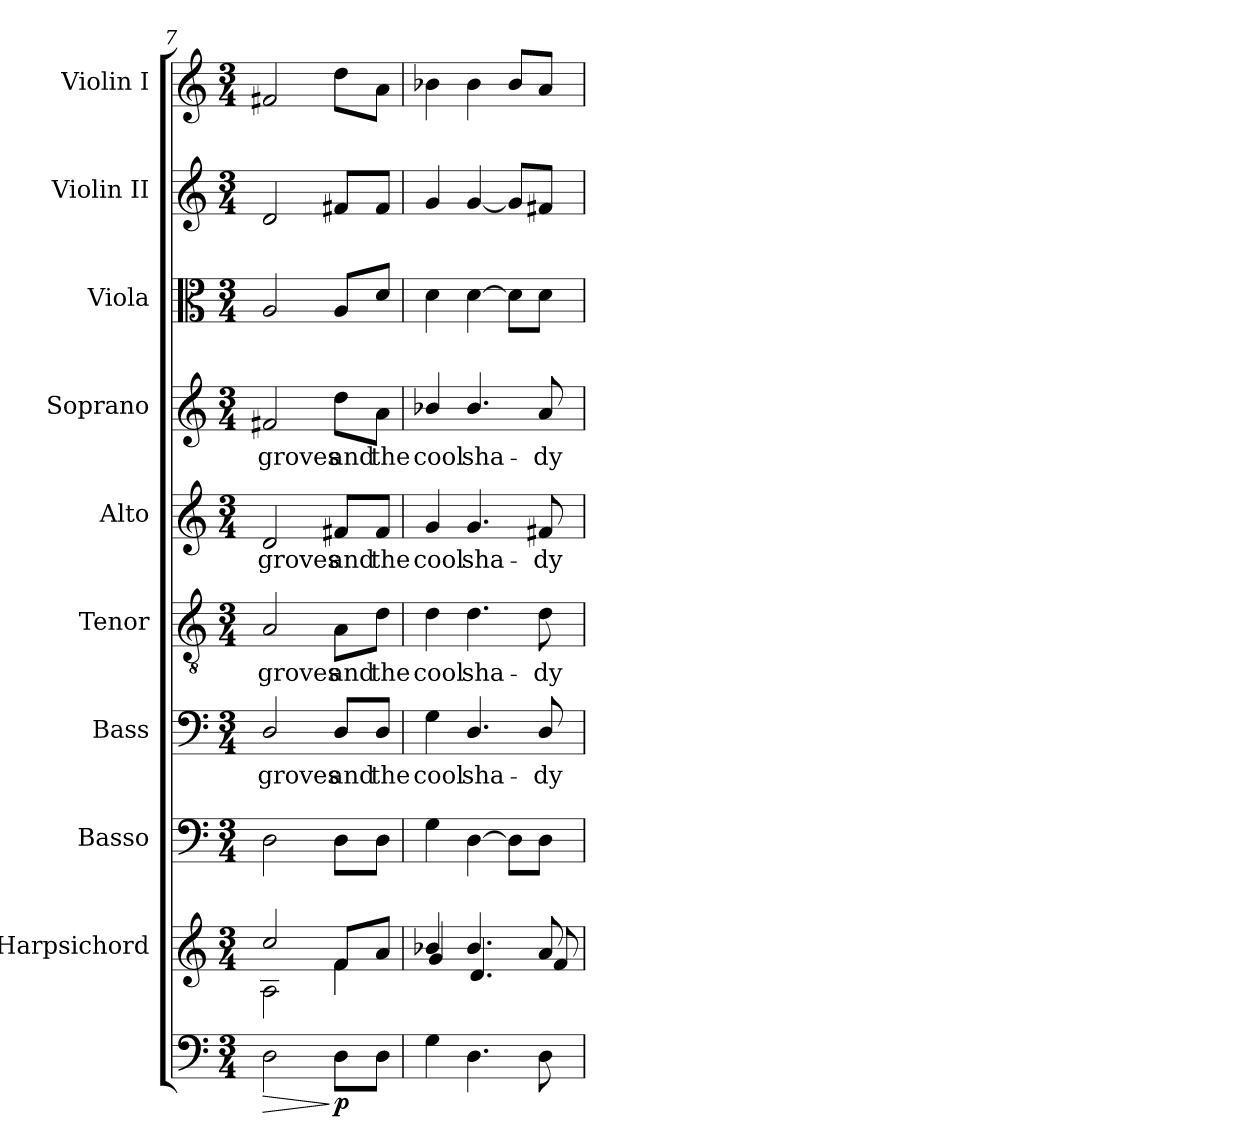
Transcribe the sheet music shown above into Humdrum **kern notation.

**kern	**dynam	**kern	**kern	**kern	**text	**kern	**text	**kern	**text	**kern	**text	**kern	**kern	**kern
*part10	*part10	*part9	*part8	*part7	*part7	*part6	*part6	*part5	*part5	*part4	*part4	*part3	*part2	*part1
*staff10	*staff10	*staff9	*staff8	*staff7	*staff7	*staff6	*staff6	*staff5	*staff5	*staff4	*staff4	*staff3	*staff2	*staff1
*	*	*I"Harpsichord	*I"Basso	*I"Bass	*	*I"Tenor	*	*I"Alto	*	*I"Soprano	*	*I"Viola	*I"Violin II	*I"Violin I
*	*	*	*	*I'B.	*	*I'T.	*	*I'A.	*	*I'S.	*	*I'Vla.	*I'Vln. II	*I'Vln. I
!!LO:PB:g=z
*clefF4	*	*clefG2	*clefF4	*clefF4	*	*clefGv2	*	*clefG2	*	*clefG2	*	*clefC3	*clefG2	*clefG2
*	*	*	*	*	*	*ITrd7c12	*	*	*	*	*	*	*	*
*k[]	*	*k[]	*k[]	*k[]	*	*k[]	*	*k[]	*	*k[]	*	*k[]	*k[]	*k[]
*C:	*	*C:	*C:	*C:	*	*C:	*	*C:	*	*C:	*	*C:	*C:	*C:
*M3/4	*	*M3/4	*M3/4	*M3/4	*	*M3/4	*	*M3/4	*	*M3/4	*	*M3/4	*M3/4	*M3/4
=7	=7	=7	=7	=7	=7	=7	=7	=7	=7	=7	=7	=7	=7	=7
!	!LO:HP:b	!	!	!	!	!	!	!	!	!	!	!	!	!
*	*	*^	*	*	*	*	*	*	*	*	*	*	*	*
!	!	!	!	!	!	!LO:LY:b:color=#000000	!	!	!	!	!	!	!	!	!
!	!	!	!	!	!	!	!	!LO:LY:b:color=#000000	!	!	!	!	!	!	!
!	!	!	!	!	!	!	!	!	!	!LO:LY:b:color=#000000	!	!	!	!	!
!	!	!	!	!	!	!	!	!	!	!	!	!LO:LY:b:color=#000000	!	!	!
2Di\	>	2cci/	2Ai\	2Di\	2Di/	groves	2AAi/	groves	2di/	groves	2f#Xi/	groves	2Ai/	2di/	2f#Xi/
!	!	!	!	!	!	!LO:LY:b:color=#000000	!	!	!	!	!	!	!	!	!
!	!	!	!	!	!	!	!	!LO:LY:b:color=#000000	!	!	!	!	!	!	!
!	!	!	!	!	!	!	!	!	!	!LO:LY:b:color=#000000	!	!	!	!	!
!	!	!	!	!	!	!	!	!	!	!	!	!LO:LY:b:color=#000000	!	!	!
8Di\L	] p	8fi/L	4fi\	8Di\L	8Di/L	and	8AAi\L	and	8f#Xi/L	and	8ddi\L	and	8Ai/L	8f#Xi/L	8ddi\L
!	!	!	!	!	!	!LO:LY:b:color=#000000	!	!	!	!	!	!	!	!	!
!	!	!	!	!	!	!	!	!LO:LY:b:color=#000000	!	!	!	!	!	!	!
!	!	!	!	!	!	!	!	!	!	!LO:LY:b:color=#000000	!	!	!	!	!
!	!	!	!	!	!	!	!	!	!	!	!	!LO:LY:b:color=#000000	!	!	!
8Di\J	.	8ai/J	.	8Di\J	8Di/J	the	8Di\J	the	8f#i/J	the	8ai\J	the	8di/J	8f#i/J	8ai\J
=8	=8	=8	=8	=8	=8	=8	=8	=8	=8	=8	=8	=8	=8	=8	=8
!	!	!	!	!	!	!LO:LY:b:color=#000000	!	!	!	!	!	!	!	!	!
!	!	!	!	!	!	!	!	!LO:LY:b:color=#000000	!	!	!	!	!	!	!
!	!	!	!	!	!	!	!	!	!	!LO:LY:b:color=#000000	!	!	!	!	!
!	!	!	!	!	!	!	!	!	!	!	!	!LO:LY:b:color=#000000	!	!	!
4Gi\	.	4b-Xi/	4gi/	4Gi\	4Gi\	cool	4Di\	cool	4gi/	cool	4b-Xi/	cool	4di\	4gi/	4b-Xi\
!	!	!	!	!	!	!LO:LY:b:color=#000000	!	!	!	!	!	!	!	!	!
!	!	!	!	!	!	!	!	!LO:LY:b:color=#000000	!	!	!	!	!	!	!
!	!	!	!	!	!	!	!	!	!	!LO:LY:b:color=#000000	!	!	!	!	!
!	!	!	!	!	!	!	!	!	!	!	!	!LO:LY:b:color=#000000	!	!	!
4.Di\	.	4.b-i/	4.di/	[4Di\	4.Di/	sha-	4.Di\	sha-	4.gi/	sha-	4.b-i/	sha-	[4di\	[4gi/	4b-i\
.	.	.	.	8Di\L]	.	.	.	.	.	.	.	.	8di\L]	8gi/L]	8b-i/L
!	!	!	!	!	!	!LO:LY:b:color=#000000	!	!	!	!	!	!	!	!	!
!	!	!	!	!	!	!	!	!LO:LY:b:color=#000000	!	!	!	!	!	!	!
!	!	!	!	!	!	!	!	!	!	!LO:LY:b:color=#000000	!	!	!	!	!
!	!	!	!	!	!	!	!	!	!	!	!	!LO:LY:b:color=#000000	!	!	!
8Di\	.	8ai/	8fi/	8Di\J	8Di/	-dy	8Di\	-dy	8f#Xi/	-dy	8ai/	-dy	8di\J	8f#Xi/J	8ai/J
*	*	*v	*v	*	*	*	*	*	*	*	*	*	*	*	*
=	=	=	=	=	=	=	=	=	=	=	=	=	=	=
*-	*-	*-	*-	*-	*-	*-	*-	*-	*-	*-	*-	*-	*-	*-
